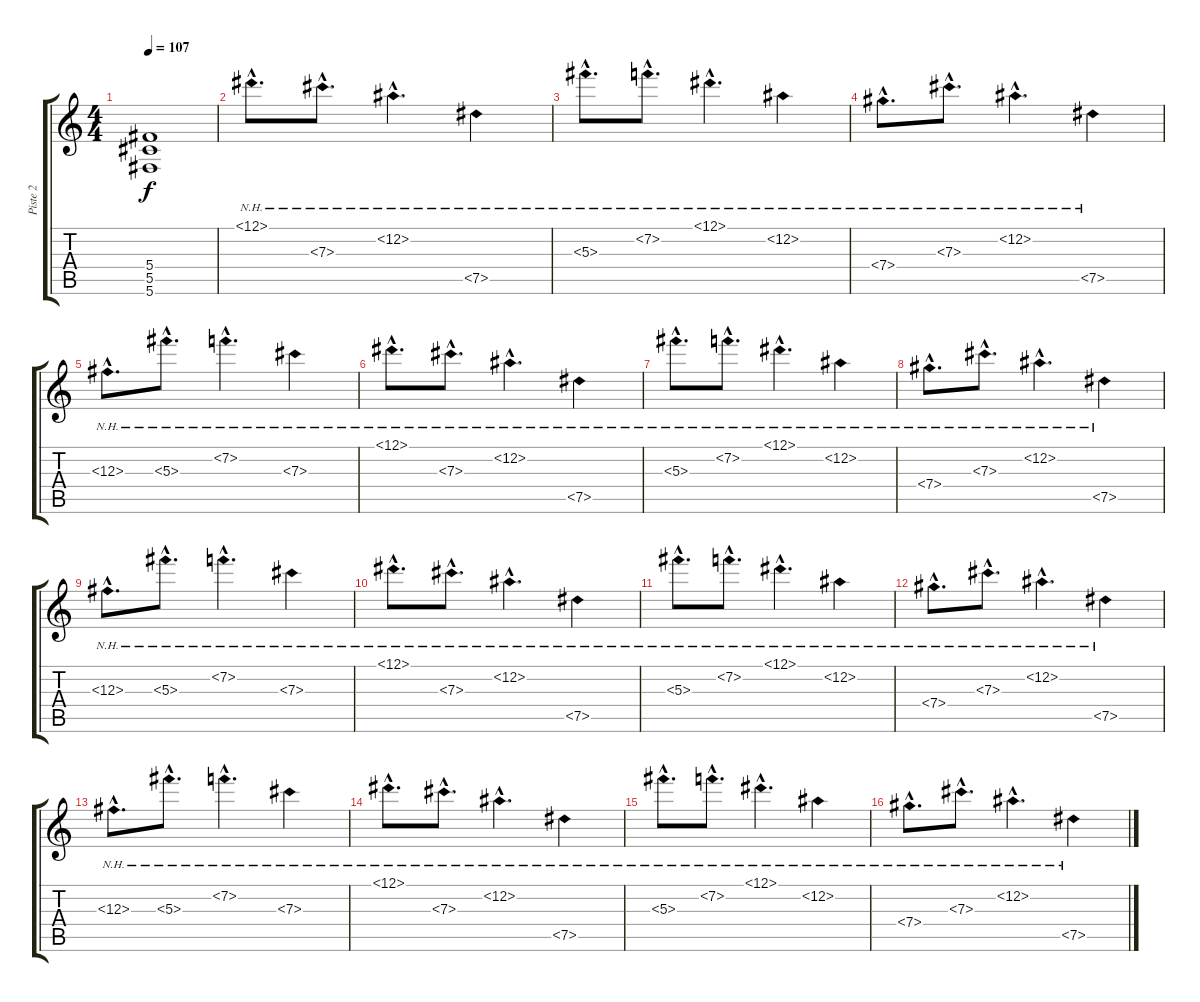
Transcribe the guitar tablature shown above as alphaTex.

\track ("Piste 2" "Piste 2") {instrument acousticguitarnylon}
\staff {score tabs}
\tuning (Eb4 Bb3 Gb3 Db3 Ab2 Db2) {hide}
\ts (4 4)
\tempo 107
\clef g2
\ks c
(5.4{t} 5.5{t} 5.6{t}).1{dy f} |
12.1{nh hac}.8{d volume 12 instrument acousticguitarnylon} 7.3{nh hac}.8{d} 12.2{nh hac}.4{d} 7.5{nh}.4 |
5.3{nh hac}.8{d} 7.2{nh hac}.8{d} 12.1{nh hac}.4{d} 12.2{nh}.4 |
7.4{nh hac}.8{d} 7.3{nh hac}.8{d} 12.2{nh hac}.4{d} 7.5{nh}.4 |
12.3{nh hac}.8{d} 5.3{nh hac}.8{d} 7.2{nh hac}.4{d} 7.3{nh}.4 |
12.1{nh hac}.8{d} 7.3{nh hac}.8{d} 12.2{nh hac}.4{d} 7.5{nh}.4 |
5.3{nh hac}.8{d} 7.2{nh hac}.8{d} 12.1{nh hac}.4{d} 12.2{nh}.4 |
7.4{nh hac}.8{d} 7.3{nh hac}.8{d} 12.2{nh hac}.4{d} 7.5{nh}.4 |
12.3{nh hac}.8{d} 5.3{nh hac}.8{d} 7.2{nh hac}.4{d} 7.3{nh}.4 |
12.1{nh hac}.8{d} 7.3{nh hac}.8{d} 12.2{nh hac}.4{d} 7.5{nh}.4 |
5.3{nh hac}.8{d} 7.2{nh hac}.8{d} 12.1{nh hac}.4{d} 12.2{nh}.4 |
7.4{nh hac}.8{d} 7.3{nh hac}.8{d} 12.2{nh hac}.4{d} 7.5{nh}.4 |
12.3{nh hac}.8{d} 5.3{nh hac}.8{d} 7.2{nh hac}.4{d} 7.3{nh}.4 |
12.1{nh hac}.8{d} 7.3{nh hac}.8{d} 12.2{nh hac}.4{d} 7.5{nh}.4 |
5.3{nh hac}.8{d} 7.2{nh hac}.8{d} 12.1{nh hac}.4{d} 12.2{nh}.4 |
7.4{nh hac}.8{d} 7.3{nh hac}.8{d} 12.2{nh hac}.4{d} 7.5{nh}.4
